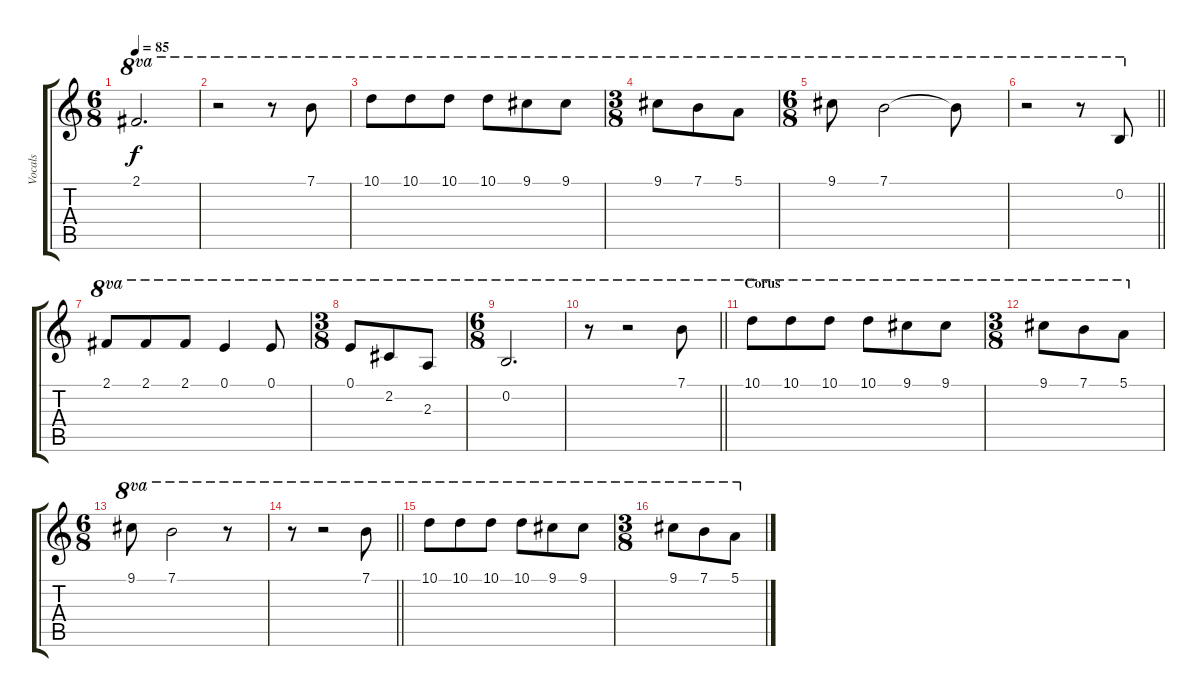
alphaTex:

\track ("Vocals" "Vocals") {instrument acousticguitarsteel}
\staff {score tabs}
\tuning (E4 B3 G3 D3 A2 E2) {hide}
\ts (6 8)
\tempo 85
\clef g2
\ks c
2.1.2{d ot 8va dy f} |
r.2{ot 8va} r.8{ot 8va} 7.1.8{ot 8va} |
10.1.8{ot 8va} 10.1.8{ot 8va} 10.1.8{ot 8va} 10.1.8{ot 8va} 9.1.8{ot 8va} 9.1.8{ot 8va} |
\ts (3 8)
9.1.8{ot 8va} 7.1.8{ot 8va} 5.1.8{ot 8va} |
\ts (6 8)
9.1.8{ot 8va} 7.1.2{ot 8va} 7.1{t}.8{ot 8va} |
\barLineRight lightlight
r.2{ot 8va} r.8{ot 8va} 0.2.8{ot 8va} |
2.1.8{ot 8va} 2.1.8{ot 8va} 2.1.8{ot 8va} 0.1.4{ot 8va} 0.1.8{ot 8va} |
\ts (3 8)
0.1.8{ot 8va} 2.2.8{ot 8va} 2.3.8{ot 8va} |
\ts (6 8)
0.2.2{d ot 8va} |
\barLineRight lightlight
r.8{ot 8va} r.2{ot 8va} 7.1.8{ot 8va} |
\section ("" "Corus")
10.1.8{ot 8va} 10.1.8{ot 8va} 10.1.8{ot 8va} 10.1.8{ot 8va} 9.1.8{ot 8va} 9.1.8{ot 8va} |
\ts (3 8)
9.1.8{ot 8va} 7.1.8{ot 8va} 5.1.8{ot 8va} |
\ts (6 8)
9.1.8{ot 8va} 7.1.2{ot 8va} r.8{ot 8va} |
\barLineRight lightlight
r.8{ot 8va} r.2{ot 8va} 7.1.8{ot 8va} |
10.1.8{ot 8va} 10.1.8{ot 8va} 10.1.8{ot 8va} 10.1.8{ot 8va} 9.1.8{ot 8va} 9.1.8{ot 8va} |
\ts (3 8)
9.1.8{ot 8va} 7.1.8{ot 8va} 5.1.8{ot 8va}
